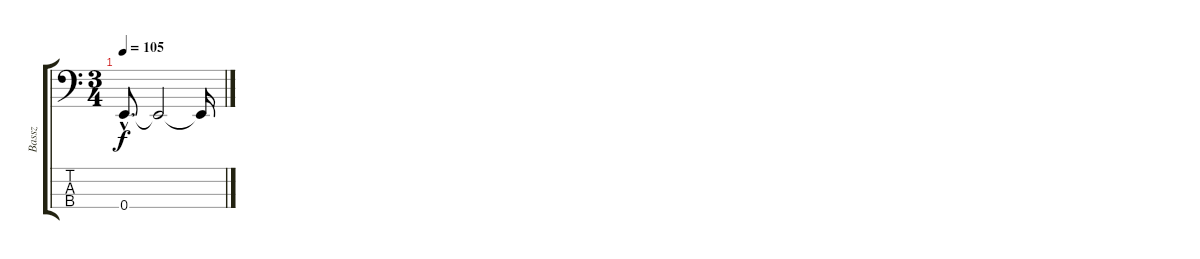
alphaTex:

\track ("Bassz" "Bassz") {instrument electricbassfinger}
\staff {score tabs}
\tuning (G2 D2 A1 E1) {hide}
\ts (3 4)
\tempo 105
\clef f4
\ks c
0.4{hac t}.8{d dy f} 0.4{t}.2 0.4{t}.16
